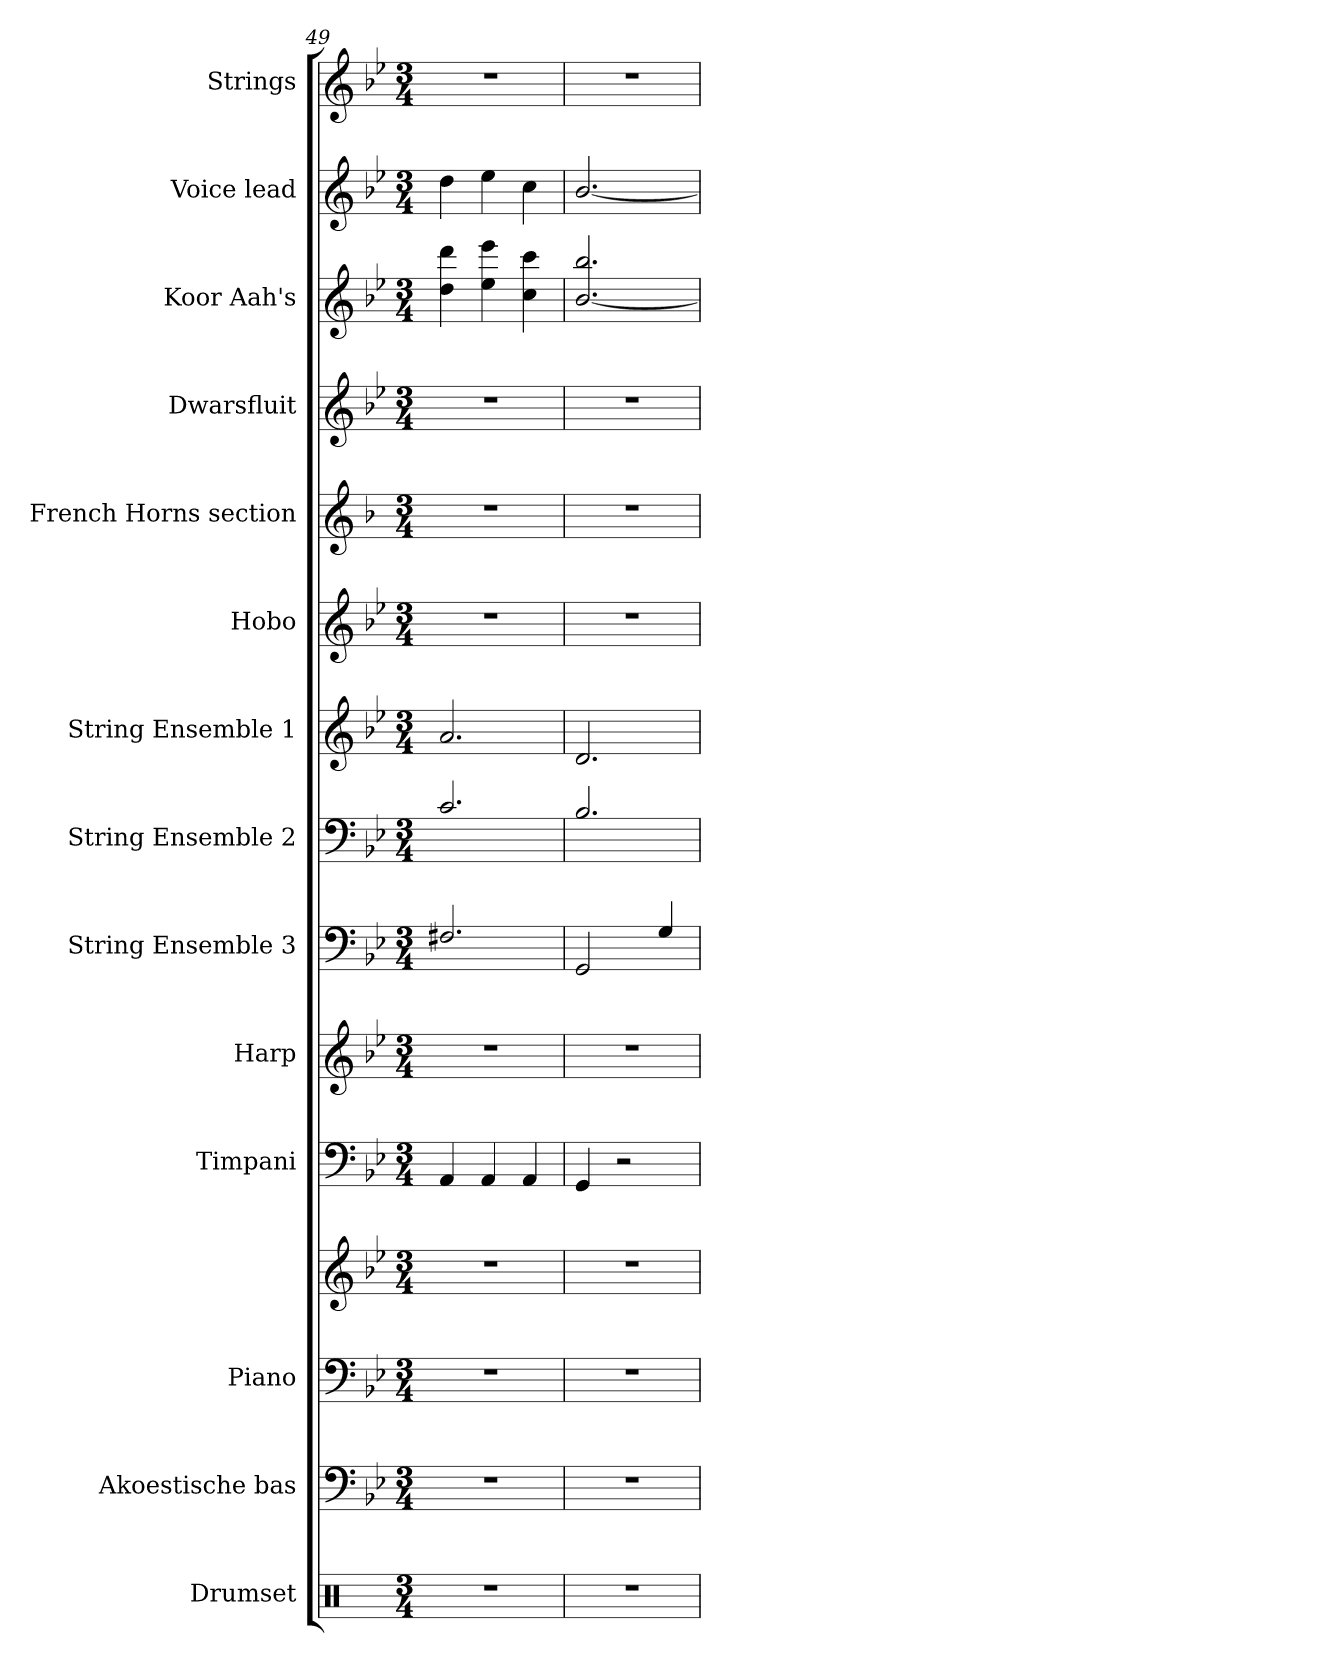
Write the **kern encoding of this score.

**kern	**kern	**kern	**kern	**kern	**kern	**kern	**kern	**kern	**kern	**kern	**kern	**kern	**kern	**kern
*part14	*part13	*part12	*part12	*part11	*part10	*part9	*part8	*part7	*part6	*part5	*part4	*part3	*part2	*part1
*staff15	*staff14	*staff13	*staff12	*staff11	*staff10	*staff9	*staff8	*staff7	*staff6	*staff5	*staff4	*staff3	*staff2	*staff1
*I"Drumset	*I"Akoestische bas	*I"Piano	*	*I"Timpani	*I"Harp	*I"String Ensemble 3	*I"String Ensemble 2	*I"String Ensemble 1	*I"Hobo	*I"French Horns section	*I"Dwarsfluit	*I"Koor Aah's	*I"Voice lead	*I"Strings
*I'D. set	*I'Bas	*I'Piano	*	*I'Timpani	*I'Harp	*I'String Ensemble 3	*I'String Ensemble 2	*I'String Ensemble 1	*I'Hobo	*I'French Horns section	*I'Dwarsfluit	*I'Koor Aah's	*I'Voice lead	*I'Strings
!!LO:PB:g=z
*clefX	*clefF4	*clefF4	*clefG2	*clefF4	*clefG2	*clefF4	*clefF4	*clefG2	*clefG2	*clefG2	*clefG2	*clefG2	*clefG2	*clefG2
*	*ITrd7c12	*	*	*	*	*	*	*	*	*ITrd4c7	*	*	*	*
*k[]	*k[b-e-]	*k[b-e-]	*k[b-e-]	*k[b-e-]	*k[b-e-]	*k[b-e-]	*k[b-e-]	*k[b-e-]	*k[b-e-]	*k[b-e-]	*k[b-e-]	*k[b-e-]	*k[b-e-]	*k[b-e-]
*M3/4	*M3/4	*M3/4	*M3/4	*M3/4	*M3/4	*M3/4	*M3/4	*M3/4	*M3/4	*M3/4	*M3/4	*M3/4	*M3/4	*M3/4
=49	=49	=49	=49	=49	=49	=49	=49	=49	=49	=49	=49	=49	=49	=49
2.r	2.r	2.r	2.r	4AA/	2.r	2.F#X/	2.c/	2.a/	2.r	2.r	2.r	4dd\ 4ddd\	4dd\	2.r
.	.	.	.	4AA/	.	.	.	.	.	.	.	4ee-\ 4eee-\	4ee-\	.
.	.	.	.	4AA/	.	.	.	.	.	.	.	4cc\ 4ccc\	4cc\	.
=50	=50	=50	=50	=50	=50	=50	=50	=50	=50	=50	=50	=50	=50	=50
2.r	2.r	2.r	2.r	4GG/	2.r	2GG/	2.B-/	2.d/	2.r	2.r	2.r	[2.b-/ 2.bb-/	[2.b-/	2.r
.	.	.	.	2r	.	.	.	.	.	.	.	.	.	.
.	.	.	.	.	.	4G/	.	.	.	.	.	.	.	.
=	=	=	=	=	=	=	=	=	=	=	=	=	=	=
*-	*-	*-	*-	*-	*-	*-	*-	*-	*-	*-	*-	*-	*-	*-
